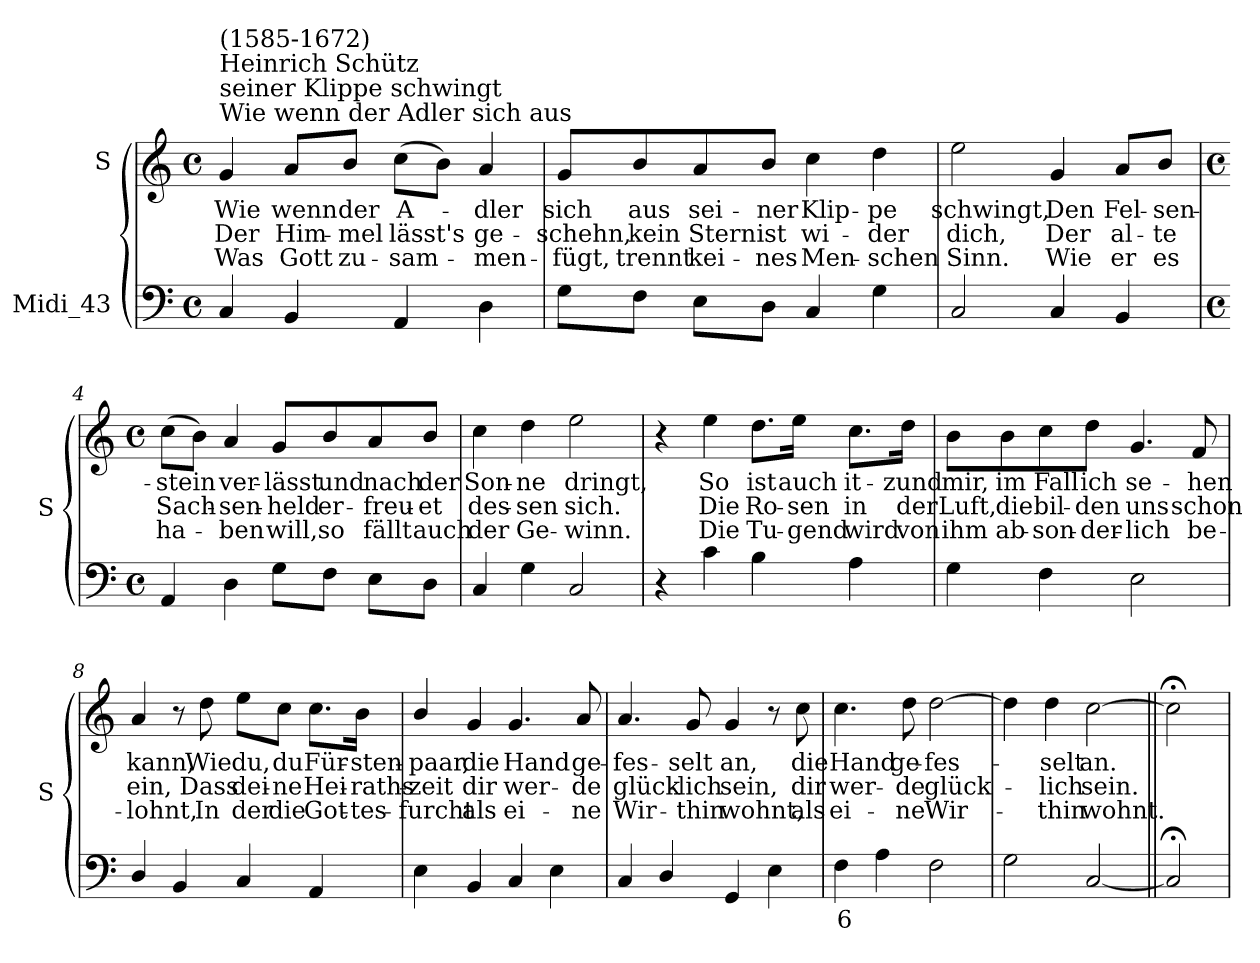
**kern	**text	**kern	**text	**text	**text
*part2	*part2	*part1	*part1	*part1	*part1
*staff2	*staff2	*staff1	*staff1	*staff1	*staff1
*I"Midi_43	*	*I"S	*	*	*
*	*	*I'S	*	*	*
*clefF4	*	*clefG2	*	*	*
*k[]	*	*k[]	*	*	*
*M4/4	*	*M4/4	*	*	*
*met(c)	*	*met(c)	*	*	*
*MM80	*	*MM80	*	*	*
=1	=1	=1	=1	=1	=1
!	!	!LO:TX:a:t=Wie wenn der Adler sich aus	!	!	!
!	!	!LO:TX:a:t=seiner Klippe schwingt	!	!	!
!	!	!LO:TX:a:t=Heinrich Schütz	!	!	!
!	!	!LO:TX:a:t=(1585-1672)	!	!	!
!	!	!	!LO:LY:b	!LO:LY:b	!LO:LY:b
4C/	.	4g/	Wie	Der	Was
!	!	!	!LO:LY:b	!LO:LY:b	!LO:LY:b
4BB/	.	8a/L	wenn	Him-	-Gott
!	!	!	!LO:LY:b	!LO:LY:b	!LO:LY:b
.	.	8b/J	der	mel	zu-
!	!	!	!LO:LY:b	!LO:LY:b	!LO:LY:b
4AA/	.	(>8cc\L	-A-	lässt's	sam-
.	.	8b\J)	.	.	.
!	!	!	!LO:LY:b	!LO:LY:b	!LO:LY:b
4D\	.	4a/	dler	ge-	-men-
=2	=2	=2	=2	=2	=2
!	!	!	!LO:LY:b	!LO:LY:b	!LO:LY:b
8G\L	.	8g/L	-sich	schehn,	fügt,
!	!	!	!LO:LY:b	!LO:LY:b	!LO:LY:b
8F\J	.	8b/	aus	kein	trennt
!	!	!	!LO:LY:b	!LO:LY:b	!LO:LY:b
8E\L	.	8a/	sei-	-Stern	kei-
!	!	!	!LO:LY:b	!LO:LY:b	!LO:LY:b
8D\J	.	8b/J	-ner	ist	nes
!	!	!	!LO:LY:b	!LO:LY:b	!LO:LY:b
4C/	.	4cc\	Klip-	-wi-	-Men-
!	!	!	!LO:LY:b	!LO:LY:b	!LO:LY:b
4G\	.	4dd\	-pe	der	schen
=3	=3	=3	=3	=3	=3
!	!	!	!LO:LY:b	!LO:LY:b	!LO:LY:b
2C/	.	2ee\	schwingt,	dich,	Sinn.
!	!	!	!LO:LY:b	!LO:LY:b	!LO:LY:b
4C/	.	4g/	Den	Der	Wie
!	!	!	!LO:LY:b	!LO:LY:b	!LO:LY:b
4BB/	.	8a/L	Fel-	-al-	-er
!	!	!	!LO:LY:b	!LO:LY:b	!LO:LY:b
.	.	8b/J	sen-	-te	es
!!LO:LB:g=z
=4	=4	=4	=4	=4	=4
*M4/4	*	*M4/4	*	*	*
*met(c)	*	*met(c)	*	*	*
!	!	!	!LO:LY:b	!LO:LY:b	!LO:LY:b
4AA/	.	(>8cc\L	stein	Sach-	ha-
.	.	8b\J)	.	.	.
!	!	!	!LO:LY:b	!LO:LY:b	!LO:LY:b
4D\	.	4a/	ver-	-sen-	-ben
!	!	!	!LO:LY:b	!LO:LY:b	!LO:LY:b
8G\L	.	8g/L	lässt	held	will,
!	!	!	!LO:LY:b	!LO:LY:b	!LO:LY:b
8F\J	.	8b/	und	er-	-so
!	!	!	!LO:LY:b	!LO:LY:b	!LO:LY:b
8E\L	.	8a/	nach	freu-	-fällt
!	!	!	!LO:LY:b	!LO:LY:b	!LO:LY:b
8D\J	.	8b/J	der	et	auch
=5	=5	=5	=5	=5	=5
!	!	!	!LO:LY:b	!LO:LY:b	!LO:LY:b
4C/	.	4cc\	Son-	-des-	-der
!	!	!	!LO:LY:b	!LO:LY:b	!LO:LY:b
4G\	.	4dd\	ne	sen	Ge-
!	!	!	!LO:LY:b	!LO:LY:b	!LO:LY:b
2C/	.	2ee\	-dringt,	sich.	winn.
=6	=6	=6	=6	=6	=6
4r	.	4r	.	.	.
!	!	!	!LO:LY:b	!LO:LY:b	!LO:LY:b
4c\	.	4ee\	So	Die	Die
!	!	!	!LO:LY:b	!LO:LY:b	!LO:LY:b
4B\	.	8.dd\L	ist	Ro-	-Tu-
!	!	!	!LO:LY:b	!LO:LY:b	!LO:LY:b
.	.	16ee\Jk	-auch	sen	gend
!	!	!	!LO:LY:b	!LO:LY:b	!LO:LY:b
4A\	.	8.cc\L	it-	-in	wird
!	!	!	!LO:LY:b	!LO:LY:b	!LO:LY:b
.	.	16dd\Jk	zund	der	von
=7	=7	=7	=7	=7	=7
!	!	!	!LO:LY:b	!LO:LY:b	!LO:LY:b
4G\	.	8b\L	mir,	Luft,	ihm
!	!	!	!LO:LY:b	!LO:LY:b	!LO:LY:b
.	.	8b\	im	die	ab-
!	!	!	!LO:LY:b	!LO:LY:b	!LO:LY:b
4F\	.	8cc\	-Fall	bil-	-son-
!	!	!	!LO:LY:b	!LO:LY:b	!LO:LY:b
.	.	8dd\J	-ich	den	der-
!	!	!	!LO:LY:b	!LO:LY:b	!LO:LY:b
2E\	.	4.g/	-se-	-uns	lich
!	!	!	!LO:LY:b	!LO:LY:b	!LO:LY:b
.	.	8f/	hen	schon	be-
!!LO:LB:g=z
=8	=8	=8	=8	=8	=8
!	!	!	!LO:LY:b	!LO:LY:b	!LO:LY:b
4D/	.	4a/	-kann,	ein,	lohnt,
4BB/	.	8r	.	.	.
!	!	!	!LO:LY:b	!LO:LY:b	!LO:LY:b
.	.	8dd\	Wie	Dass	In
!	!	!	!LO:LY:b	!LO:LY:b	!LO:LY:b
4C/	.	8ee\L	du,	dei-	-der
!	!	!	!LO:LY:b	!LO:LY:b	!LO:LY:b
.	.	8cc\J	du	ne	die
!	!	!	!LO:LY:b	!LO:LY:b	!LO:LY:b
4AA/	.	8.cc\L	Für-	-Hei-	-Got-
!	!	!	!LO:LY:b	!LO:LY:b	!LO:LY:b
.	.	16b\Jk	-sten-	-raths-	-tes-
=9	=9	=9	=9	=9	=9
!	!	!	!LO:LY:b	!LO:LY:b	!LO:LY:b
4E\	.	4b/	-paar,	zeit	furcht
!	!	!	!LO:LY:b	!LO:LY:b	!LO:LY:b
4BB/	.	4g/	die	dir	als
!	!	!	!LO:LY:b	!LO:LY:b	!LO:LY:b
4C/	.	4.g/	Hand	wer-	-ei-
4E\	.	.	.	.	.
!	!	!	!LO:LY:b	!LO:LY:b	!LO:LY:b
.	.	8a/	-ge-	-de	ne
=10	=10	=10	=10	=10	=10
!	!	!	!LO:LY:b	!LO:LY:b	!LO:LY:b
4C/	.	4.a/	fes-	-glück-	-Wir-
4D/	.	.	.	.	.
!	!	!	!LO:LY:b	!LO:LY:b	!LO:LY:b
.	.	8g/	-selt	lich	thin
!	!	!	!LO:LY:b	!LO:LY:b	!LO:LY:b
4GG/	.	4g/	an,	sein,	wohnt,
4E\	.	8r	.	.	.
!	!	!	!LO:LY:b	!LO:LY:b	!LO:LY:b
.	.	8cc\	die	dir	als
=11	=11	=11	=11	=11	=11
!	!LO:LY:b	!	!LO:LY:b	!LO:LY:b	!LO:LY:b
4F\	6	4.cc\	Hand	wer-	-ei-
4A\	.	.	.	.	.
!	!	!	!LO:LY:b	!LO:LY:b	!LO:LY:b
.	.	8dd\	-ge-	-de	ne
!	!	!	!LO:LY:b	!LO:LY:b	!LO:LY:b
2F\	.	[2dd\	fes-	glück-	Wir-
=12	=12	=12	=12	=12	=12
2G\	.	4dd\]	.	.	.
!	!	!	!LO:LY:b	!LO:LY:b	!LO:LY:b
.	.	4dd\	selt	lich	thin
!	!	!	!LO:LY:b	!LO:LY:b	!LO:LY:b
[2C	.	[2cc	an.	sein.	wohnt.
=13||	=13||	=13||	=13||	=13||	=13||
2C;<]	.	2cc;<]	.	.	.
=	=	=	=	=	=
*-	*-	*-	*-	*-	*-
